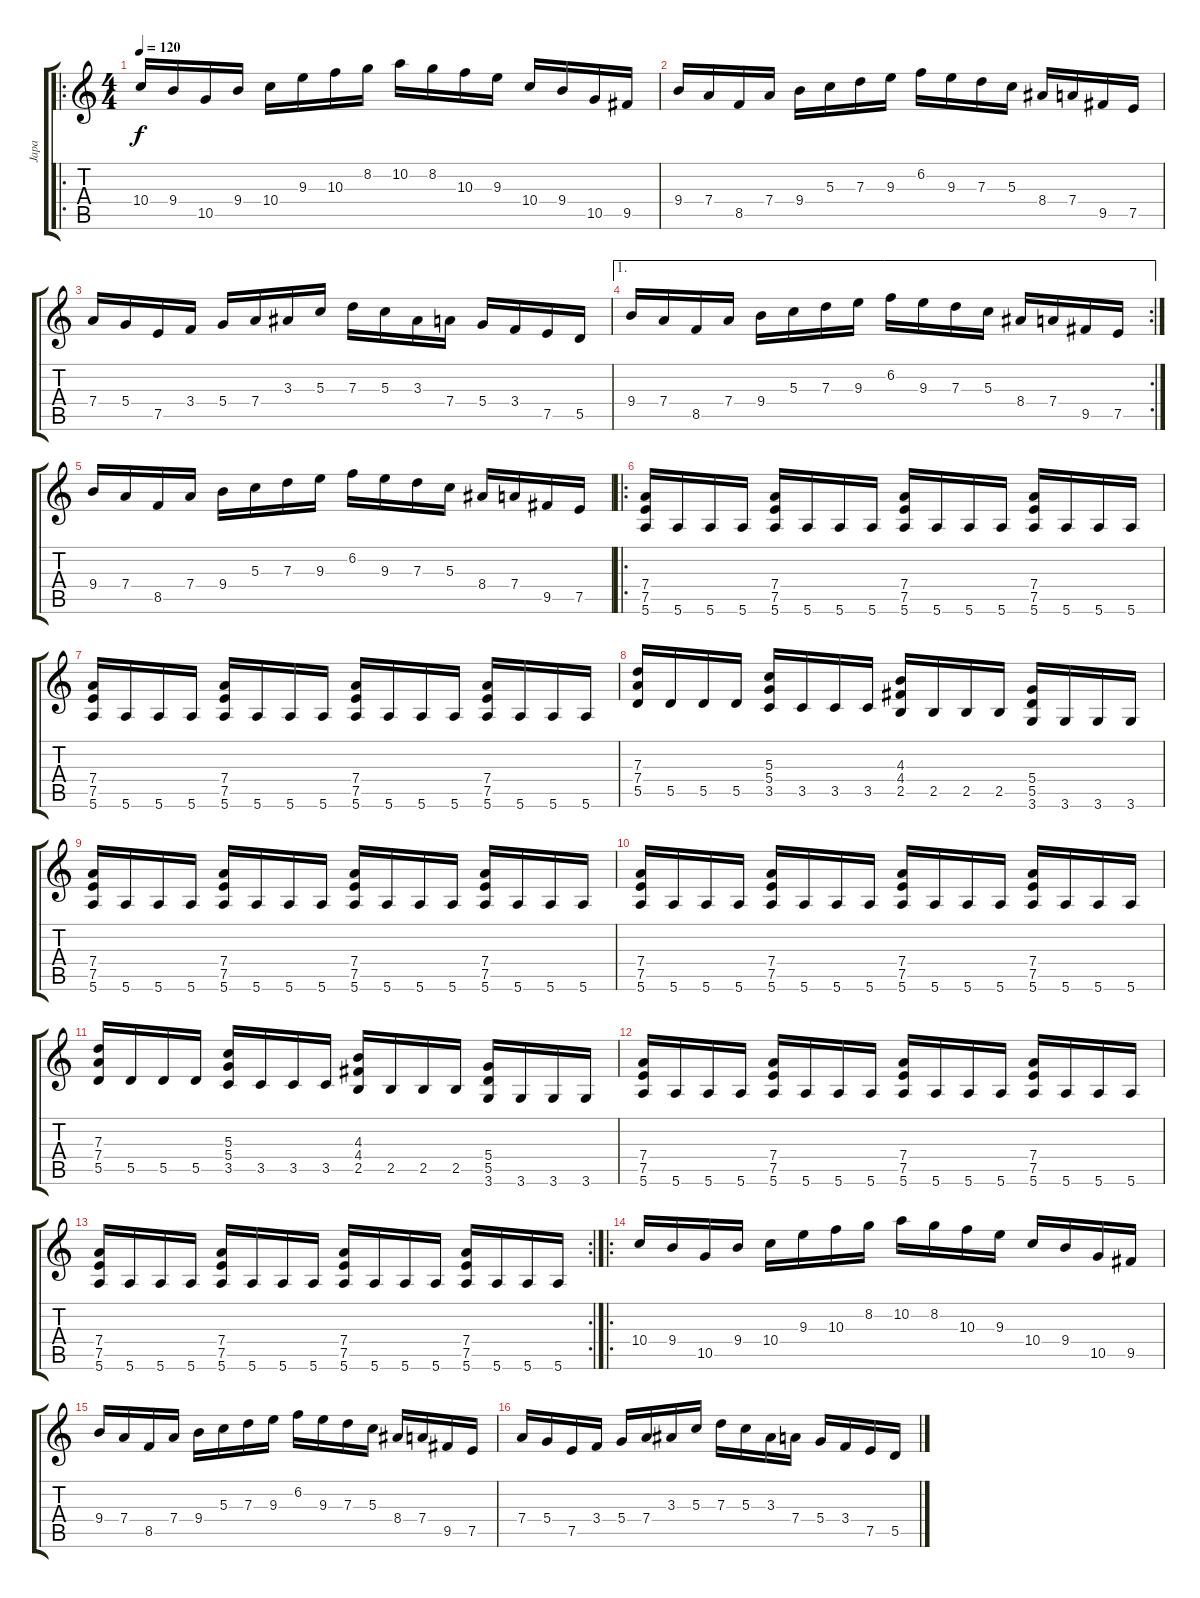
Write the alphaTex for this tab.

\track ("Japa" "Japa") {instrument overdrivenguitar}
\staff {score tabs}
\tuning (E4 B3 G3 D3 A2 E2) {hide}
\ro
\ts (4 4)
\tempo 120
\clef g2
\ks c
10.4.16{dy f} 9.4.16 10.5.16 9.4.16 10.4.16 9.3.16 10.3.16 8.2.16 10.2.16 8.2.16 10.3.16 9.3.16 10.4.16 9.4.16 10.5.16 9.5.16 |
9.4.16 7.4.16 8.5.16 7.4.16 9.4.16 5.3.16 7.3.16 9.3.16 6.2.16 9.3.16 7.3.16 5.3.16 8.4.16 7.4.16 9.5.16 7.5.16 |
7.4.16 5.4.16 7.5.16 3.4.16 5.4.16 7.4.16 3.3.16 5.3.16 7.3.16 5.3.16 3.3.16 7.4.16 5.4.16 3.4.16 7.5.16 5.5.16 |
\ae 1
\rc 2
9.4.16 7.4.16 8.5.16 7.4.16 9.4.16 5.3.16 7.3.16 9.3.16 6.2.16 9.3.16 7.3.16 5.3.16 8.4.16 7.4.16 9.5.16 7.5.16 |
9.4.16 7.4.16 8.5.16 7.4.16 9.4.16 5.3.16 7.3.16 9.3.16 6.2.16 9.3.16 7.3.16 5.3.16 8.4.16 7.4.16 9.5.16 7.5.16 |
\ro
(7.4 7.5 5.6).16 5.6.16 5.6.16 5.6.16 (7.4 7.5 5.6).16 5.6.16 5.6.16 5.6.16 (7.4 7.5 5.6).16 5.6.16 5.6.16 5.6.16 (7.4 7.5 5.6).16 5.6.16 5.6.16 5.6.16 |
(7.4 7.5 5.6).16 5.6.16 5.6.16 5.6.16 (7.4 7.5 5.6).16 5.6.16 5.6.16 5.6.16 (7.4 7.5 5.6).16 5.6.16 5.6.16 5.6.16 (7.4 7.5 5.6).16 5.6.16 5.6.16 5.6.16 |
(7.3 7.4 5.5).16 5.5.16 5.5.16 5.5.16 (5.3 5.4 3.5).16 3.5.16 3.5.16 3.5.16 (4.3 4.4 2.5).16 2.5.16 2.5.16 2.5.16 (5.4 5.5 3.6).16 3.6.16 3.6.16 3.6.16 |
(7.4 7.5 5.6).16 5.6.16 5.6.16 5.6.16 (7.4 7.5 5.6).16 5.6.16 5.6.16 5.6.16 (7.4 7.5 5.6).16 5.6.16 5.6.16 5.6.16 (7.4 7.5 5.6).16 5.6.16 5.6.16 5.6.16 |
(7.4 7.5 5.6).16 5.6.16 5.6.16 5.6.16 (7.4 7.5 5.6).16 5.6.16 5.6.16 5.6.16 (7.4 7.5 5.6).16 5.6.16 5.6.16 5.6.16 (7.4 7.5 5.6).16 5.6.16 5.6.16 5.6.16 |
(7.3 7.4 5.5).16 5.5.16 5.5.16 5.5.16 (5.3 5.4 3.5).16 3.5.16 3.5.16 3.5.16 (4.3 4.4 2.5).16 2.5.16 2.5.16 2.5.16 (5.4 5.5 3.6).16 3.6.16 3.6.16 3.6.16 |
(7.4 7.5 5.6).16 5.6.16 5.6.16 5.6.16 (7.4 7.5 5.6).16 5.6.16 5.6.16 5.6.16 (7.4 7.5 5.6).16 5.6.16 5.6.16 5.6.16 (7.4 7.5 5.6).16 5.6.16 5.6.16 5.6.16 |
\rc 2
(7.4 7.5 5.6).16 5.6.16 5.6.16 5.6.16 (7.4 7.5 5.6).16 5.6.16 5.6.16 5.6.16 (7.4 7.5 5.6).16 5.6.16 5.6.16 5.6.16 (7.4 7.5 5.6).16 5.6.16 5.6.16 5.6.16 |
\ro
10.4.16 9.4.16 10.5.16 9.4.16 10.4.16 9.3.16 10.3.16 8.2.16 10.2.16 8.2.16 10.3.16 9.3.16 10.4.16 9.4.16 10.5.16 9.5.16 |
9.4.16 7.4.16 8.5.16 7.4.16 9.4.16 5.3.16 7.3.16 9.3.16 6.2.16 9.3.16 7.3.16 5.3.16 8.4.16 7.4.16 9.5.16 7.5.16 |
7.4.16 5.4.16 7.5.16 3.4.16 5.4.16 7.4.16 3.3.16 5.3.16 7.3.16 5.3.16 3.3.16 7.4.16 5.4.16 3.4.16 7.5.16 5.5.16
